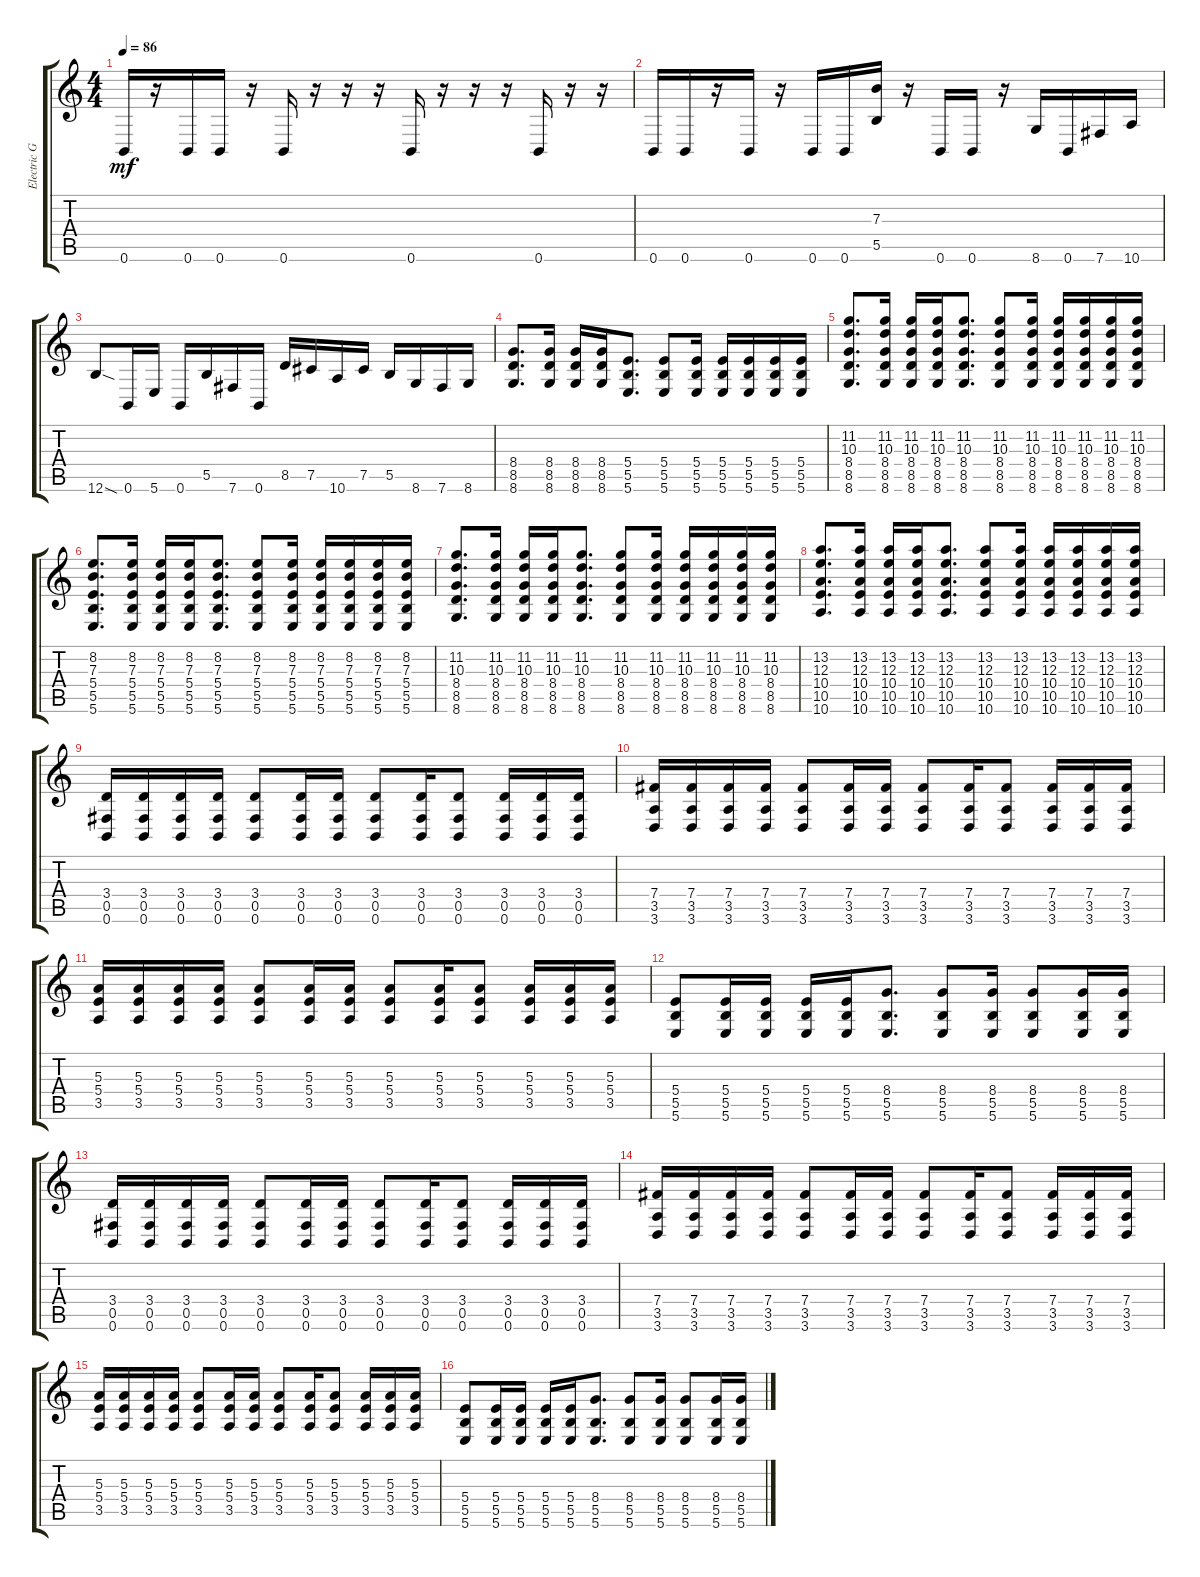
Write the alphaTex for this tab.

\track ("Electric Guitar 1" "Electric G") {instrument distortionguitar}
\staff {score tabs}
\tuning (Db4 Ab3 E3 B2 Gb2 B1) {hide}
\ts (4 4)
\tempo 86
\clef g2
\ks c
0.6.16{dy mf} r.16 0.6.16 0.6.16 r.16 0.6.16 r.16 r.16 r.16 0.6.16 r.16 r.16 r.16 0.6.16 r.16 r.16 |
0.6.16 0.6.16 r.16 0.6.16 r.16 0.6.16 0.6.16 (7.3 5.5).16 r.16 0.6.16 0.6.16 r.16 8.6.16 0.6.16 7.6.16 10.6.16 |
12.6{sod}.8 0.6.16 5.6.16 0.6.16 5.5.16 7.6.16 0.6.16 8.5.16 7.5.16 10.6.16 7.5.16 5.5.16 8.6.16 7.6.16 8.6.16 |
(8.4 8.5 8.6).8{d} (8.4 8.5 8.6).16 (8.4 8.5 8.6).16 (8.4 8.5 8.6).16 (5.4 5.5 5.6).8{d} (5.4 5.5 5.6).8 (5.4 5.5 5.6).16 (5.4 5.5 5.6).16 (5.4 5.5 5.6).16 (5.4 5.5 5.6).16 (5.4 5.5 5.6).16 |
(11.2 10.3 8.4 8.5 8.6).8{d} (11.2 10.3 8.4 8.5 8.6).16 (11.2 10.3 8.4 8.5 8.6).16 (11.2 10.3 8.4 8.5 8.6).16 (11.2 10.3 8.4 8.5 8.6).8{d} (11.2 10.3 8.4 8.5 8.6).8 (11.2 10.3 8.4 8.5 8.6).16 (11.2 10.3 8.4 8.5 8.6).16 (11.2 10.3 8.4 8.5 8.6).16 (11.2 10.3 8.4 8.5 8.6).16 (11.2 10.3 8.4 8.5 8.6).16 |
(8.2 7.3 5.4 5.5 5.6).8{d} (8.2 7.3 5.4 5.5 5.6).16 (8.2 7.3 5.4 5.5 5.6).16 (8.2 7.3 5.4 5.5 5.6).16 (8.2 7.3 5.4 5.5 5.6).8{d} (8.2 7.3 5.4 5.5 5.6).8 (8.2 7.3 5.4 5.5 5.6).16 (8.2 7.3 5.4 5.5 5.6).16 (8.2 7.3 5.4 5.5 5.6).16 (8.2 7.3 5.4 5.5 5.6).16 (8.2 7.3 5.4 5.5 5.6).16 |
(11.2 10.3 8.4 8.5 8.6).8{d} (11.2 10.3 8.4 8.5 8.6).16 (11.2 10.3 8.4 8.5 8.6).16 (11.2 10.3 8.4 8.5 8.6).16 (11.2 10.3 8.4 8.5 8.6).8{d} (11.2 10.3 8.4 8.5 8.6).8 (11.2 10.3 8.4 8.5 8.6).16 (11.2 10.3 8.4 8.5 8.6).16 (11.2 10.3 8.4 8.5 8.6).16 (11.2 10.3 8.4 8.5 8.6).16 (11.2 10.3 8.4 8.5 8.6).16 |
(13.2 12.3 10.4 10.5 10.6).8{d} (13.2 12.3 10.4 10.5 10.6).16 (13.2 12.3 10.4 10.5 10.6).16 (13.2 12.3 10.4 10.5 10.6).16 (13.2 12.3 10.4 10.5 10.6).8{d} (13.2 12.3 10.4 10.5 10.6).8 (13.2 12.3 10.4 10.5 10.6).16 (13.2 12.3 10.4 10.5 10.6).16 (13.2 12.3 10.4 10.5 10.6).16 (13.2 12.3 10.4 10.5 10.6).16 (13.2 12.3 10.4 10.5 10.6).16 |
(3.4 0.5 0.6).16 (3.4 0.5 0.6).16 (3.4 0.5 0.6).16 (3.4 0.5 0.6).16 (3.4 0.5 0.6).8 (3.4 0.5 0.6).16 (3.4 0.5 0.6).16 (3.4 0.5 0.6).8 (3.4 0.5 0.6).16 (3.4 0.5 0.6).8 (3.4 0.5 0.6).16 (3.4 0.5 0.6).16 (3.4 0.5 0.6).16 |
(7.4 3.5 3.6).16 (7.4 3.5 3.6).16 (7.4 3.5 3.6).16 (7.4 3.5 3.6).16 (7.4 3.5 3.6).8 (7.4 3.5 3.6).16 (7.4 3.5 3.6).16 (7.4 3.5 3.6).8 (7.4 3.5 3.6).16 (7.4 3.5 3.6).8 (7.4 3.5 3.6).16 (7.4 3.5 3.6).16 (7.4 3.5 3.6).16 |
(5.3 5.4 3.5).16 (5.3 5.4 3.5).16 (5.3 5.4 3.5).16 (5.3 5.4 3.5).16 (5.3 5.4 3.5).8 (5.3 5.4 3.5).16 (5.3 5.4 3.5).16 (5.3 5.4 3.5).8 (5.3 5.4 3.5).16 (5.3 5.4 3.5).8 (5.3 5.4 3.5).16 (5.3 5.4 3.5).16 (5.3 5.4 3.5).16 |
(5.4 5.5 5.6).8 (5.4 5.5 5.6).16 (5.4 5.5 5.6).16 (5.4 5.5 5.6).16 (5.4 5.5 5.6).16 (8.4 5.5 5.6).8{d} (8.4 5.5 5.6).8 (8.4 5.5 5.6).16 (8.4 5.5 5.6).8 (8.4 5.5 5.6).16 (8.4 5.5 5.6).16 |
(3.4 0.5 0.6).16 (3.4 0.5 0.6).16 (3.4 0.5 0.6).16 (3.4 0.5 0.6).16 (3.4 0.5 0.6).8 (3.4 0.5 0.6).16 (3.4 0.5 0.6).16 (3.4 0.5 0.6).8 (3.4 0.5 0.6).16 (3.4 0.5 0.6).8 (3.4 0.5 0.6).16 (3.4 0.5 0.6).16 (3.4 0.5 0.6).16 |
(7.4 3.5 3.6).16 (7.4 3.5 3.6).16 (7.4 3.5 3.6).16 (7.4 3.5 3.6).16 (7.4 3.5 3.6).8 (7.4 3.5 3.6).16 (7.4 3.5 3.6).16 (7.4 3.5 3.6).8 (7.4 3.5 3.6).16 (7.4 3.5 3.6).8 (7.4 3.5 3.6).16 (7.4 3.5 3.6).16 (7.4 3.5 3.6).16 |
(5.3 5.4 3.5).16 (5.3 5.4 3.5).16 (5.3 5.4 3.5).16 (5.3 5.4 3.5).16 (5.3 5.4 3.5).8 (5.3 5.4 3.5).16 (5.3 5.4 3.5).16 (5.3 5.4 3.5).8 (5.3 5.4 3.5).16 (5.3 5.4 3.5).8 (5.3 5.4 3.5).16 (5.3 5.4 3.5).16 (5.3 5.4 3.5).16 |
(5.4 5.5 5.6).8 (5.4 5.5 5.6).16 (5.4 5.5 5.6).16 (5.4 5.5 5.6).16 (5.4 5.5 5.6).16 (8.4 5.5 5.6).8{d} (8.4 5.5 5.6).8 (8.4 5.5 5.6).16 (8.4 5.5 5.6).8 (8.4 5.5 5.6).16 (8.4 5.5 5.6).16
